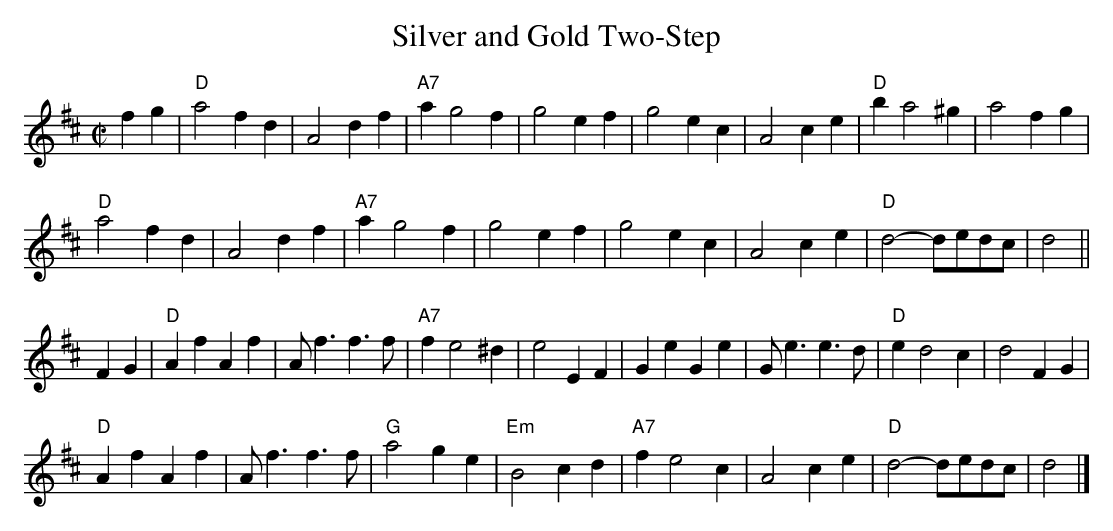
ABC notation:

X:1
T:Silver and Gold Two-Step
M:C|
L:1/4
K:D
fg|"D"a2 fd | A2 df | "A7"a g2 f | g2 ef | g2 ec | A2 ce | "D"ba2 ^g | a2 fg |
"D"a2 fd | A2 df | "A7"a g2 f | g2 ef | g2 ec | A2 ce | "D"d2- d/e/d/c/ | d2 ||
FG\
| "D"Af Af | A<f f>f | "A7"f e2 ^d | e2 EF |\
 Ge Ge |G<e e>d |"D"e d2 c | d2FG |
"D"Af Af | A<f f>f |"G"a2 ge | "Em"B2 cd |\
 "A7"f e2 c | A2 ce | "D"d2- d/e/d/c/ | d2 |]
